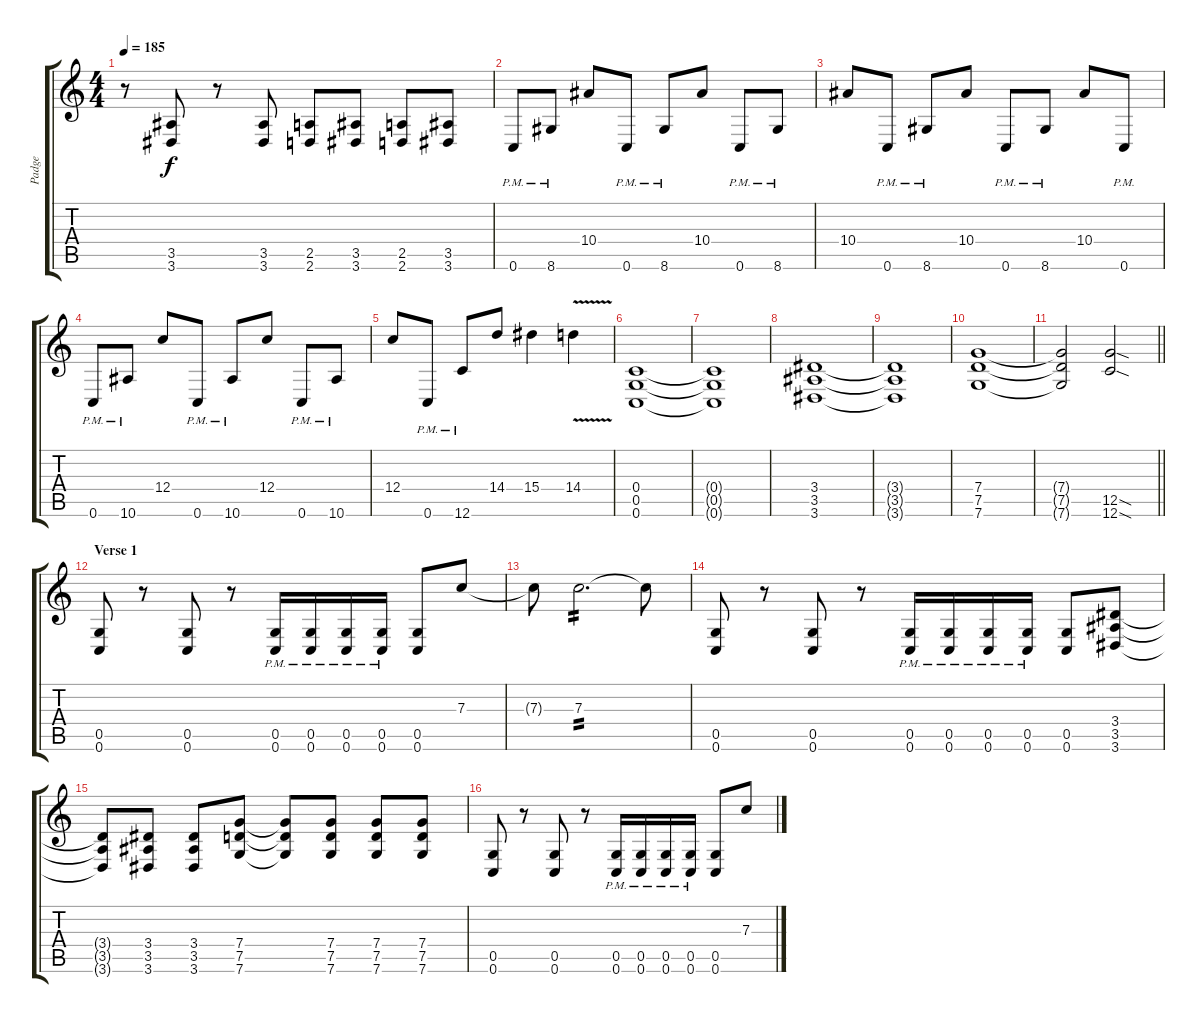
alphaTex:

\track ("Padge" "Padge") {solo instrument distortionguitar}
\staff {score tabs}
\tuning (D4 A3 F3 C3 G2 C2) {hide}
\ts (4 4)
\tempo 185
\clef g2
\ks c
r.8{dy f} (3.5 3.6).8 r.8 (3.5 3.6).8 (2.5 2.6).8 (3.5 3.6).8 (2.5 2.6).8 (3.5 3.6).8 |
0.6{pm}.8 8.6{pm}.8 10.4.8 0.6{pm}.8 8.6{pm}.8 10.4.8 0.6{pm}.8 8.6{pm}.8 |
10.4.8 0.6{pm}.8 8.6{pm}.8 10.4.8 0.6{pm}.8 8.6{pm}.8 10.4.8 0.6{pm}.8 |
0.6{pm}.8 10.6{pm}.8 12.4.8 0.6{pm}.8 10.6{pm}.8 12.4.8 0.6{pm}.8 10.6{pm}.8 |
12.4.8 0.6{pm}.8 12.6{pm}.8 14.4.8 15.4.4 14.4{v}.4 |
(0.4 0.5 0.6).1 |
(0.4{t} 0.5{t} 0.6{t}).1 |
(3.4 3.5 3.6).1 |
(3.4{t} 3.5{t} 3.6{t}).1 |
(7.4 7.5 7.6).1 |
\barLineRight lightlight
(7.4{t} 7.5{t} 7.6{t}).2 (12.5{sod} 12.6{sod}).2 |
\section ("" "Verse 1")
(0.5 0.6).8 r.8 (0.5 0.6).8 r.8 (0.5{pm} 0.6{pm}).16 (0.5{pm} 0.6{pm}).16 (0.5{pm} 0.6{pm}).16 (0.5{pm} 0.6{pm}).16 (0.5 0.6).8 7.3.8 |
7.3{t}.8 7.3.2{d tp 2} 7.3{t}.8 |
(0.5 0.6).8 r.8 (0.5 0.6).8 r.8 (0.5{pm} 0.6{pm}).16 (0.5{pm} 0.6{pm}).16 (0.5{pm} 0.6{pm}).16 (0.5{pm} 0.6{pm}).16 (0.5 0.6).8 (3.4 3.5 3.6).8 |
(3.4{t} 3.5{t} 3.6{t}).8 (3.4 3.5 3.6).8 (3.4 3.5 3.6).8 (7.4 7.5 7.6).8 (7.4{t} 7.5{t} 7.6{t}).8 (7.4 7.5 7.6).8 (7.4 7.5 7.6).8 (7.4 7.5 7.6).8 |
(0.5 0.6).8 r.8 (0.5 0.6).8 r.8 (0.5{pm} 0.6{pm}).16 (0.5{pm} 0.6{pm}).16 (0.5{pm} 0.6{pm}).16 (0.5{pm} 0.6{pm}).16 (0.5 0.6).8 7.3.8
